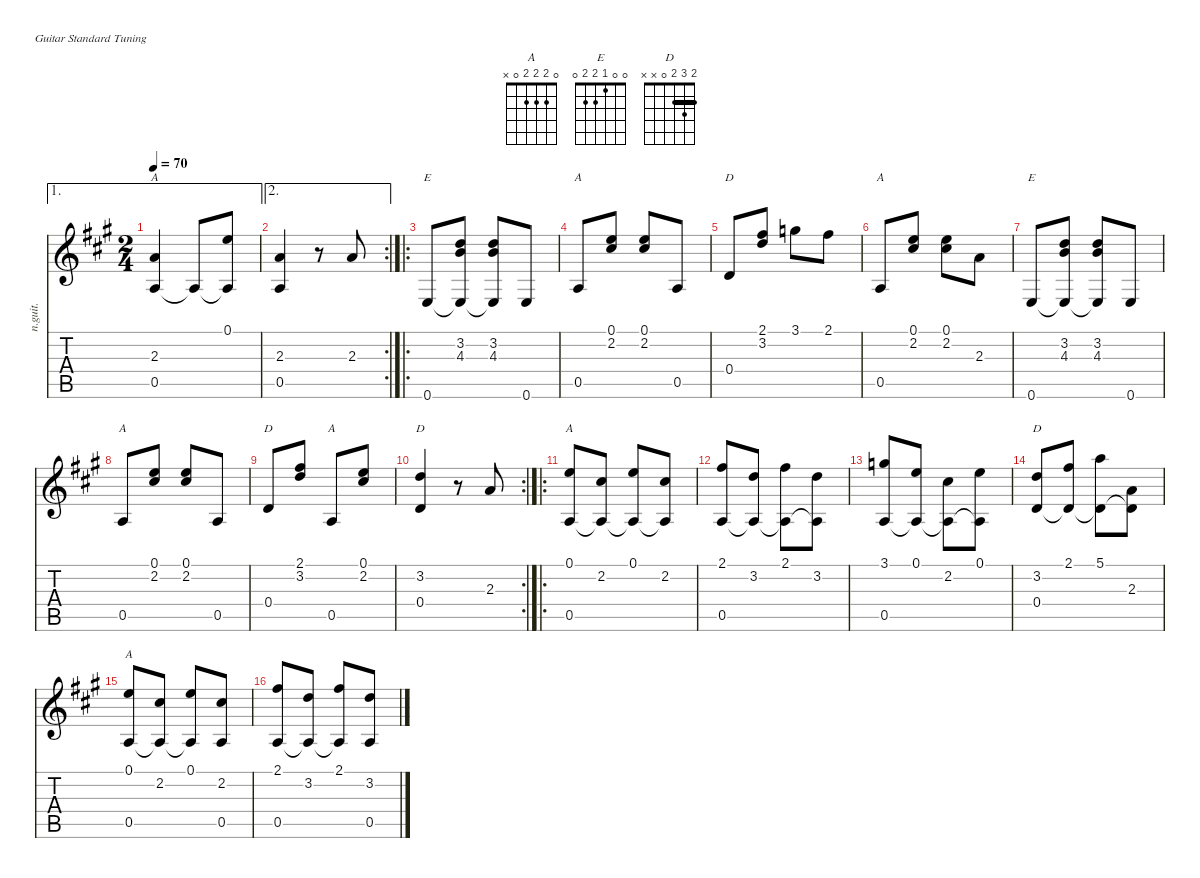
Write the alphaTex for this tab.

\defaultSystemsLayout 4
\hideDynamics
\bracketExtendMode nobrackets
\otherSystemsTrackNameOrientation horizontal
\track ("Nylon Guitar" "n.guit.") {instrument acousticguitarnylon}
\staff {score tabs}
\tuning (E4 B3 G3 D3 A2 E2)
\chord ("A" 0 2 2 2 0 x)
\chord ("E" 0 0 1 2 2 0)
\chord ("D" 2 3 2 0 x x) {barre 2}
\ae 1
\ts (2 4)
\tempo 70
\clef g2
\ks a
(2.3{acc forcenatural} 0.5{acc forcenatural}).4{ch "A" dy mf beam Up} 0.5{t acc forcenatural}.8{beam Up} (0.1{acc forcenatural} 0.5{t acc forcenatural}).8{beam Up} |
\ae 2
\rc 2
(2.3{acc forcenatural} 0.5{acc forcenatural}).4{beam Up} r.8{beam Up} 2.3{acc forcenatural}.8{beam Up} |
\ro
0.6{acc forcenatural}.8{ch "E" beam Up} (4.3{acc forcenatural} 3.2{acc forcenatural} 0.6{t acc forcenatural}).8{beam Up} (3.2{acc forcenatural} 4.3{acc forcenatural} 0.6{t acc forcenatural}).8{beam Up} 0.6{acc forcenatural}.8{beam Up} |
0.5{acc forcenatural}.8{ch "A" beam Up} (2.2{acc #} 0.1{acc forcenatural}).8{beam Up} (0.1{acc forcenatural} 2.2{acc #}).8{beam Up} 0.5{acc forcenatural}.8{beam Up} |
0.4{acc forcenatural}.8{ch "D" beam Up} (2.1{acc #} 3.2{acc forcenatural}).8{beam Up} 3.1{acc forcenatural}.8{beam Down} 2.1{acc #}.8{beam Down} |
0.5{acc forcenatural}.8{ch "A" beam Up} (0.1{acc forcenatural} 2.2{acc #}).8{beam Up} (2.2{acc #} 0.1{acc forcenatural}).8{beam Down} 2.3{acc forcenatural}.8{beam Down} |
0.6{acc forcenatural}.8{ch "E" beam Up} (4.3{acc forcenatural} 3.2{acc forcenatural} 0.6{t acc forcenatural}).8{beam Up} (3.2{acc forcenatural} 4.3{acc forcenatural} 0.6{t acc forcenatural}).8{beam Up} 0.6{acc forcenatural}.8{beam Up} |
0.5{acc forcenatural}.8{ch "A" beam Up} (2.2{acc #} 0.1{acc forcenatural}).8{beam Up} (0.1{acc forcenatural} 2.2{acc #}).8{beam Up} 0.5{acc forcenatural}.8{beam Up} |
0.4{acc forcenatural}.8{ch "D" beam Up} (2.1{acc #} 3.2{acc forcenatural}).8{beam Up} 0.5{acc forcenatural}.8{ch "A" beam Up} (2.2{acc #} 0.1{acc forcenatural}).8{beam Up} |
\rc 2
(3.2{acc forcenatural} 0.4{acc forcenatural}).4{ch "D" beam Up} r.8{beam Up} 2.3{acc forcenatural}.8{beam Up} |
\ro
(0.1{acc forcenatural} 0.5{acc forcenatural}).8{ch "A" beam Up} (2.2{acc #} 0.5{t acc forcenatural}).8{beam Up} (0.1{acc forcenatural} 0.5{t acc forcenatural}).8{beam Up} (2.2{acc #} 0.5{t acc forcenatural}).8{beam Up} |
(0.5{acc forcenatural} 2.1{acc #}).8{beam Up} (3.2{acc forcenatural} 0.5{t acc forcenatural}).8{beam Up} (2.1{acc #} 0.5{t acc forcenatural}).8{beam Down} (3.2{acc forcenatural} 0.5{t acc forcenatural}).8{beam Down} |
(0.5{acc forcenatural} 3.1{acc forcenatural}).8{beam Up} (0.1{acc forcenatural} 0.5{t acc forcenatural}).8{beam Up} (2.2{acc #} 0.5{t acc forcenatural}).8{beam Down} (0.1{acc forcenatural} 0.5{t acc forcenatural}).8{beam Down} |
(3.2{acc forcenatural} 0.4{acc forcenatural}).8{ch "D" beam Up} (2.1{acc #} 0.4{t acc forcenatural}).8{beam Up} (5.1{acc forcenatural} 0.4{t acc forcenatural}).8{beam Down} (2.3{acc forcenatural} 0.4{t acc forcenatural}).8{beam Down} |
(0.1{acc forcenatural} 0.5{acc forcenatural}).8{ch "A" beam Up} (2.2{acc #} 0.5{t acc forcenatural}).8{beam Up} (0.1{acc forcenatural} 0.5{t acc forcenatural}).8{beam Up} (2.2{acc #} 0.5{acc forcenatural}).8{beam Up} |
(0.5{acc forcenatural} 2.1{acc #}).8{beam Up} (3.2{acc forcenatural} 0.5{t acc forcenatural}).8{beam Up} (2.1{acc #} 0.5{t acc forcenatural}).8{beam Up} (3.2{acc forcenatural} 0.5{acc forcenatural}).8{beam Up}
